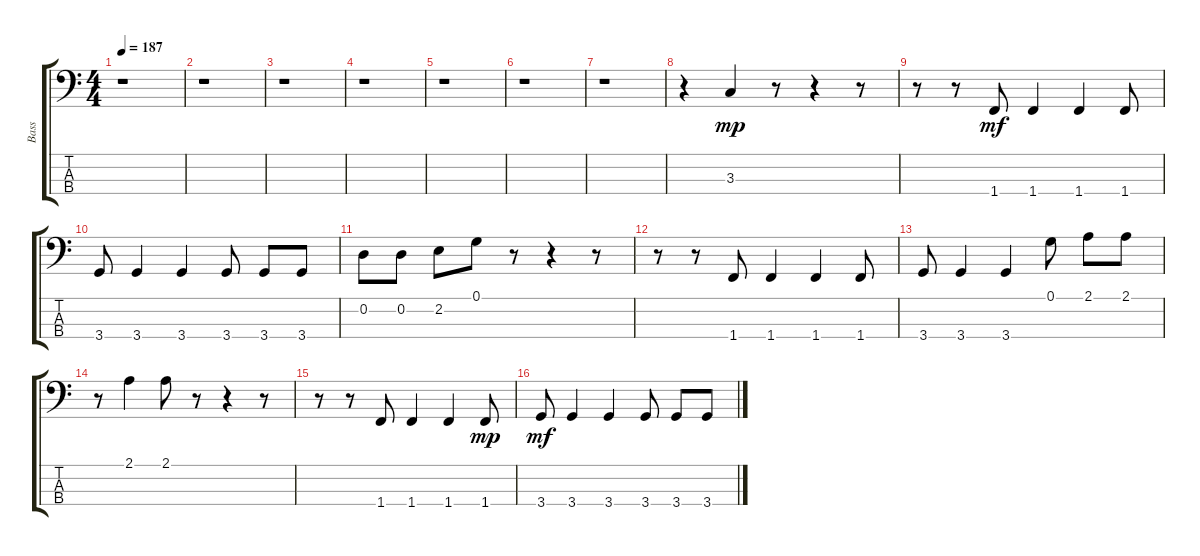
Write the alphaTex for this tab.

\track ("Bass" "Bass") {instrument electricbassfinger}
\staff {score tabs}
\tuning (G2 D2 A1 E1) {hide}
\ts (4 4)
\tempo 187
\clef f4
\ks c
r.1{dy mp instrument electricbassfinger} |
r.1 |
r.1 |
r.1 |
r.1 |
r.1 |
r.1 |
r.4 3.3.4 r.8 r.4 r.8 |
r.8 r.8 1.4.8{dy mf} 1.4.4 1.4.4 1.4.8 |
3.4.8 3.4.4 3.4.4 3.4.8 3.4.8 3.4.8 |
0.2.8 0.2.8 2.2.8 0.1.8 r.8 r.4 r.8 |
r.8 r.8 1.4.8 1.4.4 1.4.4 1.4.8 |
3.4.8 3.4.4 3.4.4 0.1.8 2.1.8 2.1.8 |
r.8 2.1.4 2.1.8 r.8 r.4 r.8 |
r.8 r.8 1.4.8 1.4.4 1.4.4 1.4.8{dy mp} |
3.4.8{dy mf} 3.4.4 3.4.4 3.4.8 3.4.8 3.4.8
